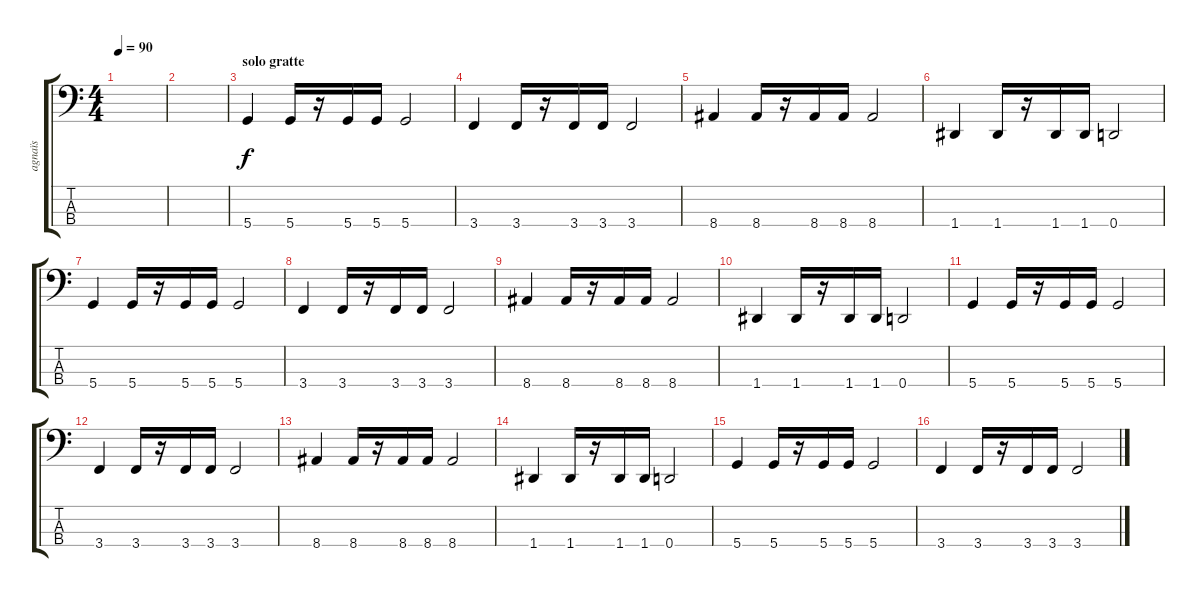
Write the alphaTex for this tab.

\track ("agnaïs" "agnaïs") {instrument electricbasspick}
\staff {score tabs}
\tuning (G2 D2 A1 D1) {hide}
\ts (4 4)
\tempo 90
\clef f4
\ks c
|
|
\section ("" "solo gratte")
5.4.4 5.4.16 r.16 5.4.16 5.4.16 5.4.2 |
3.4.4 3.4.16 r.16 3.4.16 3.4.16 3.4.2 |
8.4.4 8.4.16 r.16 8.4.16 8.4.16 8.4.2 |
1.4.4 1.4.16 r.16 1.4.16 1.4.16 0.4.2 |
5.4.4 5.4.16 r.16 5.4.16 5.4.16 5.4.2 |
3.4.4 3.4.16 r.16 3.4.16 3.4.16 3.4.2 |
8.4.4 8.4.16 r.16 8.4.16 8.4.16 8.4.2 |
1.4.4 1.4.16 r.16 1.4.16 1.4.16 0.4.2 |
5.4.4 5.4.16 r.16 5.4.16 5.4.16 5.4.2 |
3.4.4 3.4.16 r.16 3.4.16 3.4.16 3.4.2 |
8.4.4 8.4.16 r.16 8.4.16 8.4.16 8.4.2 |
1.4.4 1.4.16 r.16 1.4.16 1.4.16 0.4.2 |
5.4.4 5.4.16 r.16 5.4.16 5.4.16 5.4.2 |
3.4.4 3.4.16 r.16 3.4.16 3.4.16 3.4.2
